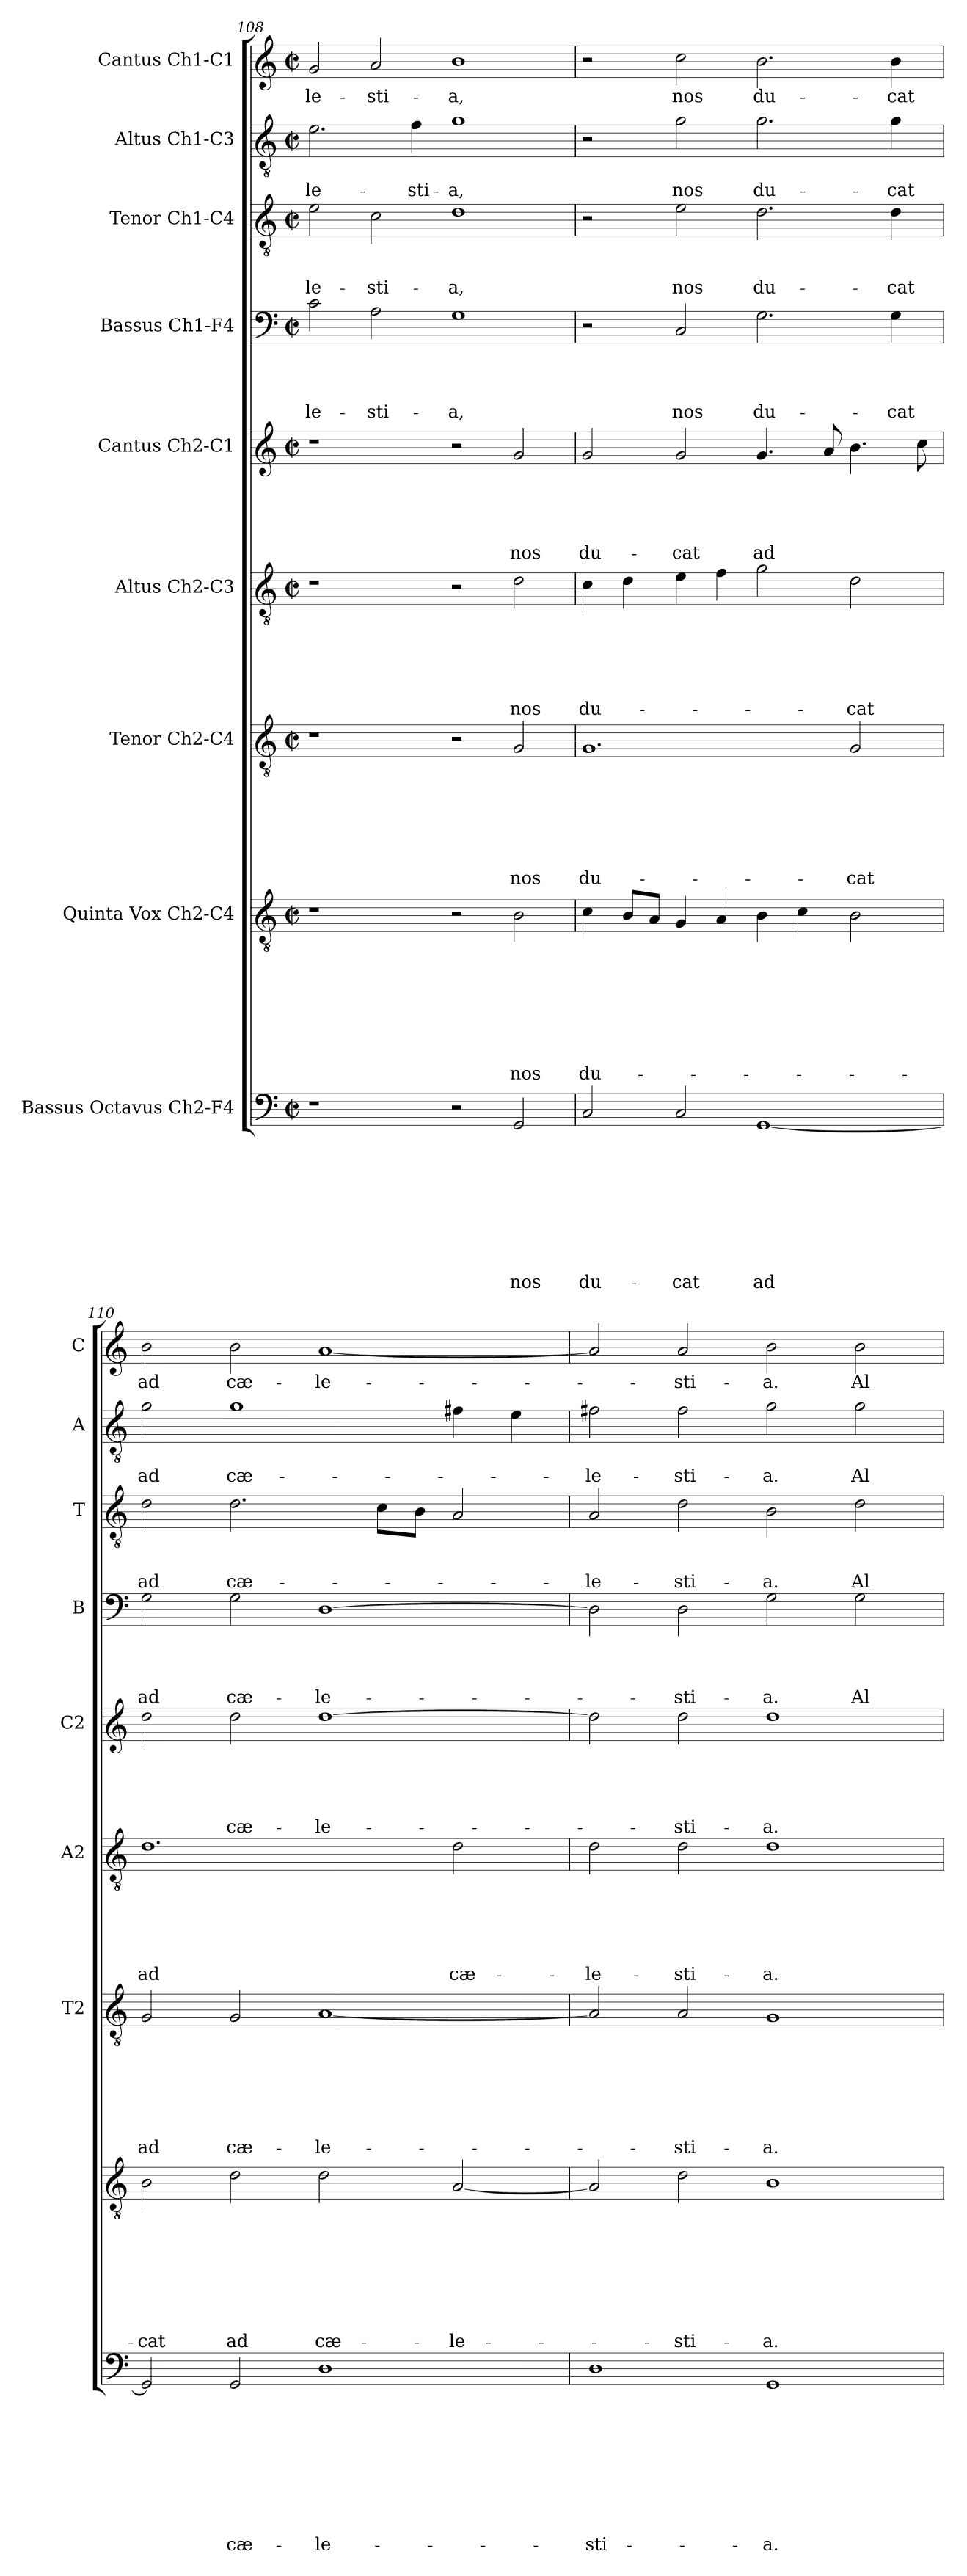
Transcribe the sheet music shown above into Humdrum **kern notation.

**kern	**text	**text	**text	**text	**text	**text	**text	**text	**text	**kern	**text	**text	**text	**text	**text	**text	**text	**text	**kern	**text	**text	**text	**text	**text	**text	**text	**kern	**text	**text	**text	**text	**text	**text	**kern	**text	**text	**text	**text	**text	**kern	**text	**text	**text	**text	**kern	**text	**text	**text	**kern	**text	**text	**kern	**text
*part9	*part9	*part9	*part9	*part9	*part9	*part9	*part9	*part9	*part9	*part8	*part8	*part8	*part8	*part8	*part8	*part8	*part8	*part8	*part7	*part7	*part7	*part7	*part7	*part7	*part7	*part7	*part6	*part6	*part6	*part6	*part6	*part6	*part6	*part5	*part5	*part5	*part5	*part5	*part5	*part4	*part4	*part4	*part4	*part4	*part3	*part3	*part3	*part3	*part2	*part2	*part2	*part1	*part1
*staff9	*staff9	*staff9	*staff9	*staff9	*staff9	*staff9	*staff9	*staff9	*staff9	*staff8	*staff8	*staff8	*staff8	*staff8	*staff8	*staff8	*staff8	*staff8	*staff7	*staff7	*staff7	*staff7	*staff7	*staff7	*staff7	*staff7	*staff6	*staff6	*staff6	*staff6	*staff6	*staff6	*staff6	*staff5	*staff5	*staff5	*staff5	*staff5	*staff5	*staff4	*staff4	*staff4	*staff4	*staff4	*staff3	*staff3	*staff3	*staff3	*staff2	*staff2	*staff2	*staff1	*staff1
*I"Bassus Octavus Ch2-F4	*	*	*	*	*	*	*	*	*	*I"Quinta Vox Ch2-C4	*	*	*	*	*	*	*	*	*I"Tenor Ch2-C4	*	*	*	*	*	*	*	*I"Altus Ch2-C3	*	*	*	*	*	*	*I"Cantus Ch2-C1	*	*	*	*	*	*I"Bassus Ch1-F4	*	*	*	*	*I"Tenor Ch1-C4	*	*	*	*I"Altus Ch1-C3	*	*	*I"Cantus Ch1-C1	*
*	*	*	*	*	*	*	*	*	*	*	*	*	*	*	*	*	*	*	*I'T2	*	*	*	*	*	*	*	*I'A2	*	*	*	*	*	*	*I'C2	*	*	*	*	*	*I'B	*	*	*	*	*I'T	*	*	*	*I'A	*	*	*I'C	*
*clefF4	*	*	*	*	*	*	*	*	*	*clefGv2	*	*	*	*	*	*	*	*	*clefGv2	*	*	*	*	*	*	*	*clefGv2	*	*	*	*	*	*	*clefG2	*	*	*	*	*	*clefF4	*	*	*	*	*clefGv2	*	*	*	*clefGv2	*	*	*clefG2	*
*k[]	*	*	*	*	*	*	*	*	*	*k[]	*	*	*	*	*	*	*	*	*k[]	*	*	*	*	*	*	*	*k[]	*	*	*	*	*	*	*k[]	*	*	*	*	*	*k[]	*	*	*	*	*k[]	*	*	*	*k[]	*	*	*k[]	*
*C:	*	*	*	*	*	*	*	*	*	*C:	*	*	*	*	*	*	*	*	*C:	*	*	*	*	*	*	*	*C:	*	*	*	*	*	*	*C:	*	*	*	*	*	*C:	*	*	*	*	*C:	*	*	*	*C:	*	*	*C:	*
*M2/2	*	*	*	*	*	*	*	*	*	*M2/2	*	*	*	*	*	*	*	*	*M2/2	*	*	*	*	*	*	*	*M2/2	*	*	*	*	*	*	*M2/2	*	*	*	*	*	*M2/2	*	*	*	*	*M2/2	*	*	*	*M2/2	*	*	*M2/2	*
*met(c|)	*	*	*	*	*	*	*	*	*	*met(c|)	*	*	*	*	*	*	*	*	*met(c|)	*	*	*	*	*	*	*	*met(c|)	*	*	*	*	*	*	*met(c|)	*	*	*	*	*	*met(c|)	*	*	*	*	*met(c|)	*	*	*	*met(c|)	*	*	*met(c|)	*
=108	=108	=108	=108	=108	=108	=108	=108	=108	=108	=108	=108	=108	=108	=108	=108	=108	=108	=108	=108	=108	=108	=108	=108	=108	=108	=108	=108	=108	=108	=108	=108	=108	=108	=108	=108	=108	=108	=108	=108	=108	=108	=108	=108	=108	=108	=108	=108	=108	=108	=108	=108	=108	=108
!	!	!	!	!	!	!	!	!	!	!	!	!	!	!	!	!	!	!	!	!	!	!	!	!	!	!	!	!	!	!	!	!	!	!	!	!	!	!	!	!	!	!	!	!LO:LY:b	!	!	!	!LO:LY:b	!	!	!LO:LY:b	!	!LO:LY:b
1r	.	.	.	.	.	.	.	.	.	1r	.	.	.	.	.	.	.	.	1r	.	.	.	.	.	.	.	1r	.	.	.	.	.	.	1r	.	.	.	.	.	2c\	.	.	.	-le-	2e\	.	.	-le-	2.e\	.	-le-	2g/	-le-
!	!	!	!	!	!	!	!	!	!	!	!	!	!	!	!	!	!	!	!	!	!	!	!	!	!	!	!	!	!	!	!	!	!	!	!	!	!	!	!	!	!	!	!	!LO:LY:b	!	!	!	!LO:LY:b	!	!	!	!	!LO:LY:b
.	.	.	.	.	.	.	.	.	.	.	.	.	.	.	.	.	.	.	.	.	.	.	.	.	.	.	.	.	.	.	.	.	.	.	.	.	.	.	.	2A\	.	.	.	-sti-	2c\	.	.	-sti-	.	.	.	2a/	-sti-
!	!	!	!	!	!	!	!	!	!	!	!	!	!	!	!	!	!	!	!	!	!	!	!	!	!	!	!	!	!	!	!	!	!	!	!	!	!	!	!	!	!	!	!	!	!	!	!	!	!	!	!LO:LY:b	!	!
.	.	.	.	.	.	.	.	.	.	.	.	.	.	.	.	.	.	.	.	.	.	.	.	.	.	.	.	.	.	.	.	.	.	.	.	.	.	.	.	.	.	.	.	.	.	.	.	.	4f\	.	-sti-	.	.
!	!	!	!	!	!	!	!	!	!	!	!	!	!	!	!	!	!	!	!	!	!	!	!	!	!	!	!	!	!	!	!	!	!	!	!	!	!	!	!	!	!	!	!	!LO:LY:b	!	!	!	!LO:LY:b	!	!	!LO:LY:b	!	!LO:LY:b
2r	.	.	.	.	.	.	.	.	.	2r	.	.	.	.	.	.	.	.	2r	.	.	.	.	.	.	.	2r	.	.	.	.	.	.	2r	.	.	.	.	.	1G	.	.	.	-a,	1d	.	.	-a,	1g	.	-a,	1b	-a,
!	!	!	!	!	!	!	!	!	!LO:LY:b	!	!	!	!	!	!	!	!	!LO:LY:b	!	!	!	!	!	!	!	!LO:LY:b	!	!	!	!	!	!	!LO:LY:b	!	!	!	!	!	!LO:LY:b	!	!	!	!	!	!	!	!	!	!	!	!	!	!
2GG/	.	.	.	.	.	.	.	.	nos	2B\	.	.	.	.	.	.	.	nos	2G/	.	.	.	.	.	.	nos	2d\	.	.	.	.	.	nos	2g/	.	.	.	.	nos	.	.	.	.	.	.	.	.	.	.	.	.	.	.
!!LO:LB:g=z
=109	=109	=109	=109	=109	=109	=109	=109	=109	=109	=109	=109	=109	=109	=109	=109	=109	=109	=109	=109	=109	=109	=109	=109	=109	=109	=109	=109	=109	=109	=109	=109	=109	=109	=109	=109	=109	=109	=109	=109	=109	=109	=109	=109	=109	=109	=109	=109	=109	=109	=109	=109	=109	=109
!	!	!	!	!	!	!	!	!	!LO:LY:b	!	!	!	!	!	!	!	!	!LO:LY:b	!	!	!	!	!	!	!	!LO:LY:b	!	!	!	!	!	!	!LO:LY:b	!	!	!	!	!	!LO:LY:b	!	!	!	!	!	!	!	!	!	!	!	!	!	!
2C/	.	.	.	.	.	.	.	.	du-	4c\	.	.	.	.	.	.	.	du-	1.G	.	.	.	.	.	.	du-	4c\	.	.	.	.	.	du-	2g/	.	.	.	.	du-	2r	.	.	.	.	2r	.	.	.	2r	.	.	2r	.
.	.	.	.	.	.	.	.	.	.	8B/L	.	.	.	.	.	.	.	.	.	.	.	.	.	.	.	.	4d\	.	.	.	.	.	.	.	.	.	.	.	.	.	.	.	.	.	.	.	.	.	.	.	.	.	.
.	.	.	.	.	.	.	.	.	.	8A/J	.	.	.	.	.	.	.	.	.	.	.	.	.	.	.	.	.	.	.	.	.	.	.	.	.	.	.	.	.	.	.	.	.	.	.	.	.	.	.	.	.	.	.
!	!	!	!	!	!	!	!	!	!LO:LY:b	!	!	!	!	!	!	!	!	!	!	!	!	!	!	!	!	!	!	!	!	!	!	!	!	!	!	!	!	!	!LO:LY:b	!	!	!	!	!LO:LY:b	!	!	!	!LO:LY:b	!	!	!LO:LY:b	!	!LO:LY:b
2C/	.	.	.	.	.	.	.	.	-cat	4G/	.	.	.	.	.	.	.	.	.	.	.	.	.	.	.	.	4e\	.	.	.	.	.	.	2g/	.	.	.	.	-cat	2C/	.	.	.	nos	2e\	.	.	nos	2g\	.	nos	2cc\	nos
.	.	.	.	.	.	.	.	.	.	4A/	.	.	.	.	.	.	.	.	.	.	.	.	.	.	.	.	4f\	.	.	.	.	.	.	.	.	.	.	.	.	.	.	.	.	.	.	.	.	.	.	.	.	.	.
!	!	!	!	!	!	!	!	!	!LO:LY:b	!	!	!	!	!	!	!	!	!	!	!	!	!	!	!	!	!	!	!	!	!	!	!	!	!	!	!	!	!	!LO:LY:b	!	!	!	!	!LO:LY:b	!	!	!	!LO:LY:b	!	!	!LO:LY:b	!	!LO:LY:b
[1GG	.	.	.	.	.	.	.	.	ad	4B\	.	.	.	.	.	.	.	.	.	.	.	.	.	.	.	.	2g\	.	.	.	.	.	.	4.g/	.	.	.	.	ad	2.G\	.	.	.	du-	2.d\	.	.	du-	2.g\	.	du-	2.b\	du-
.	.	.	.	.	.	.	.	.	.	4c\	.	.	.	.	.	.	.	.	.	.	.	.	.	.	.	.	.	.	.	.	.	.	.	.	.	.	.	.	.	.	.	.	.	.	.	.	.	.	.	.	.	.	.
.	.	.	.	.	.	.	.	.	.	.	.	.	.	.	.	.	.	.	.	.	.	.	.	.	.	.	.	.	.	.	.	.	.	8a/	.	.	.	.	.	.	.	.	.	.	.	.	.	.	.	.	.	.	.
!	!	!	!	!	!	!	!	!	!	!	!	!	!	!	!	!	!	!	!	!	!	!	!	!	!	!LO:LY:b	!	!	!	!	!	!	!LO:LY:b	!	!	!	!	!	!	!	!	!	!	!	!	!	!	!	!	!	!	!	!
.	.	.	.	.	.	.	.	.	.	2B\	.	.	.	.	.	.	.	.	2G/	.	.	.	.	.	.	-cat	2d\	.	.	.	.	.	-cat	4.b\	.	.	.	.	.	.	.	.	.	.	.	.	.	.	.	.	.	.	.
!	!	!	!	!	!	!	!	!	!	!	!	!	!	!	!	!	!	!	!	!	!	!	!	!	!	!	!	!	!	!	!	!	!	!	!	!	!	!	!	!	!	!	!	!LO:LY:b	!	!	!	!LO:LY:b	!	!	!LO:LY:b	!	!LO:LY:b
.	.	.	.	.	.	.	.	.	.	.	.	.	.	.	.	.	.	.	.	.	.	.	.	.	.	.	.	.	.	.	.	.	.	.	.	.	.	.	.	4G\	.	.	.	-cat	4d\	.	.	-cat	4g\	.	-cat	4b\	-cat
.	.	.	.	.	.	.	.	.	.	.	.	.	.	.	.	.	.	.	.	.	.	.	.	.	.	.	.	.	.	.	.	.	.	8cc\	.	.	.	.	.	.	.	.	.	.	.	.	.	.	.	.	.	.	.
=110	=110	=110	=110	=110	=110	=110	=110	=110	=110	=110	=110	=110	=110	=110	=110	=110	=110	=110	=110	=110	=110	=110	=110	=110	=110	=110	=110	=110	=110	=110	=110	=110	=110	=110	=110	=110	=110	=110	=110	=110	=110	=110	=110	=110	=110	=110	=110	=110	=110	=110	=110	=110	=110
!	!	!	!	!	!	!	!	!	!	!	!	!	!	!	!	!	!	!LO:LY:b	!	!	!	!	!	!	!	!LO:LY:b	!	!	!	!	!	!	!LO:LY:b	!	!	!	!	!	!	!	!	!	!	!LO:LY:b	!	!	!	!LO:LY:b	!	!	!LO:LY:b	!	!LO:LY:b
2GG/]	.	.	.	.	.	.	.	.	.	2B\	.	.	.	.	.	.	.	-cat	2G/	.	.	.	.	.	.	ad	1.d	.	.	.	.	.	ad	2dd\	.	.	.	.	.	2G\	.	.	.	ad	2d\	.	.	ad	2g\	.	ad	2b\	ad
!	!	!	!	!	!	!	!	!	!LO:LY:b	!	!	!	!	!	!	!	!	!LO:LY:b	!	!	!	!	!	!	!	!LO:LY:b	!	!	!	!	!	!	!	!	!	!	!	!	!LO:LY:b	!	!	!	!	!LO:LY:b	!	!	!	!LO:LY:b	!	!	!LO:LY:b	!	!LO:LY:b
2GG/	.	.	.	.	.	.	.	.	cæ-	2d\	.	.	.	.	.	.	.	ad	2G/	.	.	.	.	.	.	cæ-	.	.	.	.	.	.	.	2dd\	.	.	.	.	cæ-	2G\	.	.	.	cæ-	2.d\	.	.	cæ-	1g	.	cæ-	2b\	cæ-
!	!	!	!	!	!	!	!	!	!LO:LY:b	!	!	!	!	!	!	!	!	!LO:LY:b	!	!	!	!	!	!	!	!LO:LY:b	!	!	!	!	!	!	!	!	!	!	!	!	!LO:LY:b	!	!	!	!	!LO:LY:b	!	!	!	!	!	!	!	!	!LO:LY:b
1D	.	.	.	.	.	.	.	.	-le-	2d\	.	.	.	.	.	.	.	cæ-	[1A	.	.	.	.	.	.	-le-	.	.	.	.	.	.	.	[1dd	.	.	.	.	-le-	[1D	.	.	.	-le-	.	.	.	.	.	.	.	[1a	-le-
.	.	.	.	.	.	.	.	.	.	.	.	.	.	.	.	.	.	.	.	.	.	.	.	.	.	.	.	.	.	.	.	.	.	.	.	.	.	.	.	.	.	.	.	.	8c\L	.	.	.	.	.	.	.	.
.	.	.	.	.	.	.	.	.	.	.	.	.	.	.	.	.	.	.	.	.	.	.	.	.	.	.	.	.	.	.	.	.	.	.	.	.	.	.	.	.	.	.	.	.	8B\J	.	.	.	.	.	.	.	.
!	!	!	!	!	!	!	!	!	!	!	!	!	!	!	!	!	!	!LO:LY:b	!	!	!	!	!	!	!	!	!	!	!	!	!	!	!LO:LY:b	!	!	!	!	!	!	!	!	!	!	!	!	!	!	!	!	!	!	!	!
.	.	.	.	.	.	.	.	.	.	[2A/	.	.	.	.	.	.	.	-le-	.	.	.	.	.	.	.	.	2d\	.	.	.	.	.	cæ-	.	.	.	.	.	.	.	.	.	.	.	2A/	.	.	.	4f#X\	.	.	.	.
.	.	.	.	.	.	.	.	.	.	.	.	.	.	.	.	.	.	.	.	.	.	.	.	.	.	.	.	.	.	.	.	.	.	.	.	.	.	.	.	.	.	.	.	.	.	.	.	.	4e\	.	.	.	.
=111	=111	=111	=111	=111	=111	=111	=111	=111	=111	=111	=111	=111	=111	=111	=111	=111	=111	=111	=111	=111	=111	=111	=111	=111	=111	=111	=111	=111	=111	=111	=111	=111	=111	=111	=111	=111	=111	=111	=111	=111	=111	=111	=111	=111	=111	=111	=111	=111	=111	=111	=111	=111	=111
!	!	!	!	!	!	!	!	!	!LO:LY:b	!	!	!	!	!	!	!	!	!	!	!	!	!	!	!	!	!	!	!	!	!	!	!	!LO:LY:b	!	!	!	!	!	!	!	!	!	!	!	!	!	!	!LO:LY:b	!	!	!LO:LY:b	!	!
1D	.	.	.	.	.	.	.	.	-sti-	2A/]	.	.	.	.	.	.	.	.	2A/]	.	.	.	.	.	.	.	2d\	.	.	.	.	.	-le-	2dd\]	.	.	.	.	.	2D\]	.	.	.	.	2A/	.	.	-le-	2f#X\	.	-le-	2a/]	.
!	!	!	!	!	!	!	!	!	!	!	!	!	!	!	!	!	!	!LO:LY:b	!	!	!	!	!	!	!	!LO:LY:b	!	!	!	!	!	!	!LO:LY:b	!	!	!	!	!	!LO:LY:b	!	!	!	!	!LO:LY:b	!	!	!	!LO:LY:b	!	!	!LO:LY:b	!	!LO:LY:b
.	.	.	.	.	.	.	.	.	.	2d\	.	.	.	.	.	.	.	-sti-	2A/	.	.	.	.	.	.	-sti-	2d\	.	.	.	.	.	-sti-	2dd\	.	.	.	.	-sti-	2D\	.	.	.	-sti-	2d\	.	.	-sti-	2f#\	.	-sti-	2a/	-sti-
!	!	!	!	!	!	!	!	!	!LO:LY:b	!	!	!	!	!	!	!	!	!LO:LY:b	!	!	!	!	!	!	!	!LO:LY:b	!	!	!	!	!	!	!LO:LY:b	!	!	!	!	!	!LO:LY:b	!	!	!	!	!LO:LY:b	!	!	!	!LO:LY:b	!	!	!LO:LY:b	!	!LO:LY:b
1GG	.	.	.	.	.	.	.	.	-a.	1B	.	.	.	.	.	.	.	-a.	1G	.	.	.	.	.	.	-a.	1d	.	.	.	.	.	-a.	1dd	.	.	.	.	-a.	2G\	.	.	.	-a.	2B\	.	.	-a.	2g\	.	-a.	2b\	-a.
!	!	!	!	!	!	!	!	!	!	!	!	!	!	!	!	!	!	!	!	!	!	!	!	!	!	!	!	!	!	!	!	!	!	!	!	!	!	!	!	!	!	!	!	!LO:LY:b	!	!	!	!LO:LY:b	!	!	!LO:LY:b	!	!LO:LY:b
.	.	.	.	.	.	.	.	.	.	.	.	.	.	.	.	.	.	.	.	.	.	.	.	.	.	.	.	.	.	.	.	.	.	.	.	.	.	.	.	2G\	.	.	.	Al-	2d\	.	.	Al-	2g\	.	Al-	2b\	Al-
=	=	=	=	=	=	=	=	=	=	=	=	=	=	=	=	=	=	=	=	=	=	=	=	=	=	=	=	=	=	=	=	=	=	=	=	=	=	=	=	=	=	=	=	=	=	=	=	=	=	=	=	=	=
*-	*-	*-	*-	*-	*-	*-	*-	*-	*-	*-	*-	*-	*-	*-	*-	*-	*-	*-	*-	*-	*-	*-	*-	*-	*-	*-	*-	*-	*-	*-	*-	*-	*-	*-	*-	*-	*-	*-	*-	*-	*-	*-	*-	*-	*-	*-	*-	*-	*-	*-	*-	*-	*-
